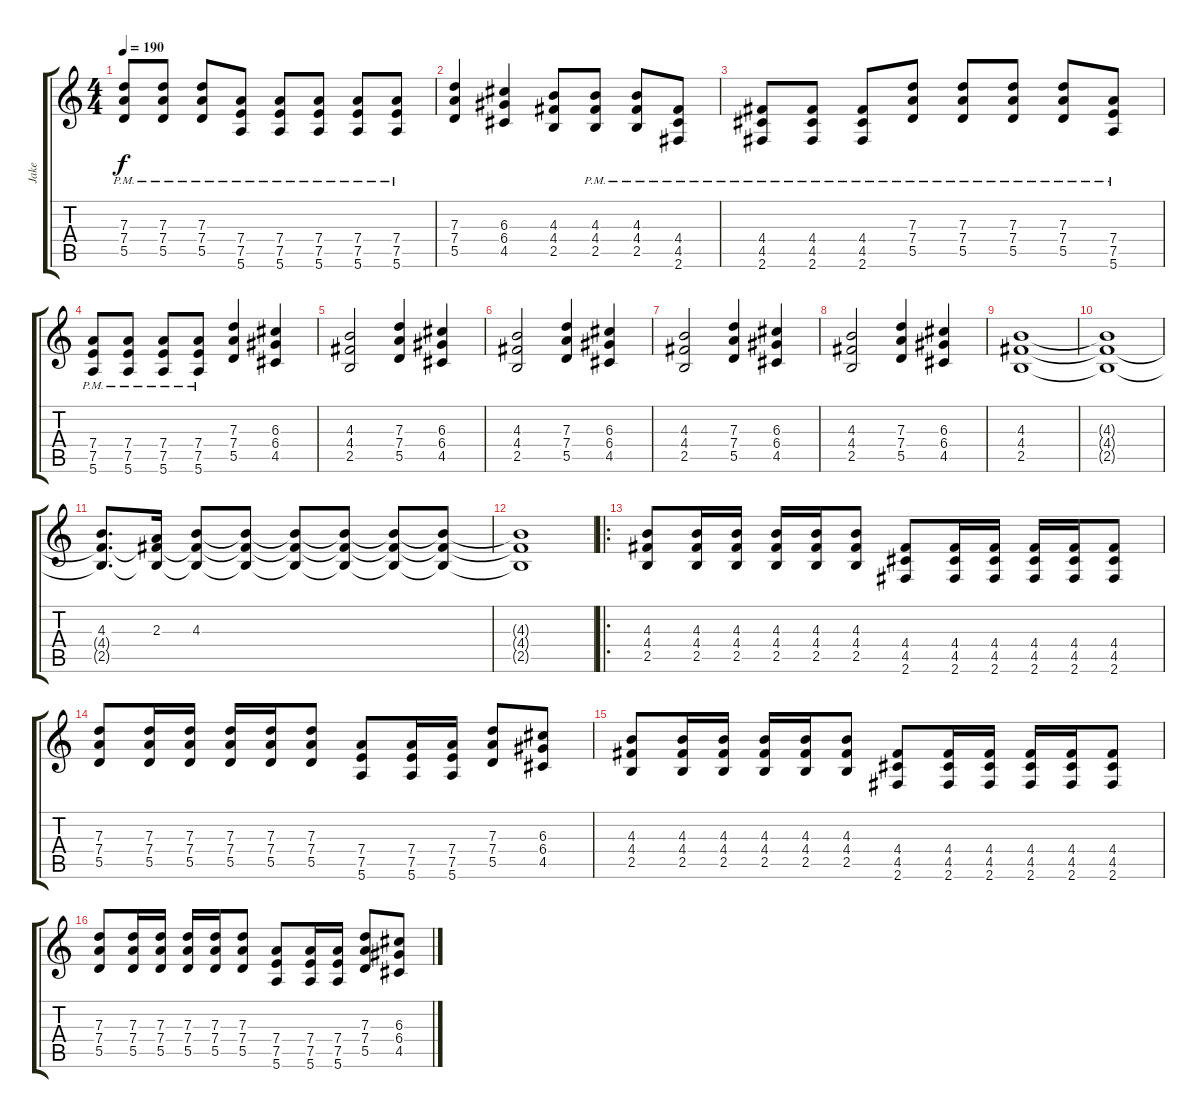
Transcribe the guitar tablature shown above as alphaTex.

\track ("Jake" "Jake") {instrument overdrivenguitar}
\staff {score tabs}
\tuning (E4 B3 G3 D3 A2 E2) {hide}
\ts (4 4)
\tempo 190
\clef g2
\ks c
(7.3{pm} 7.4{pm} 5.5{pm}).8{dy f} (7.3{pm} 7.4{pm} 5.5{pm}).8 (7.3{pm} 7.4{pm} 5.5{pm}).8 (7.4{pm} 7.5{pm} 5.6{pm}).8 (7.4{pm} 7.5{pm} 5.6{pm}).8 (7.4{pm} 7.5{pm} 5.6{pm}).8 (7.4{pm} 7.5{pm} 5.6{pm}).8 (7.4{pm} 7.5{pm} 5.6{pm}).8 |
(7.3 7.4 5.5).4 (6.3 6.4 4.5).4 (4.3 4.4 2.5).8 (4.3{pm} 4.4{pm} 2.5{pm}).8 (4.3{pm} 4.4{pm} 2.5{pm}).8 (4.4{pm} 4.5{pm} 2.6{pm}).8 |
(4.4{pm} 4.5{pm} 2.6{pm}).8 (4.4{pm} 4.5{pm} 2.6{pm}).8 (4.4{pm} 4.5{pm} 2.6{pm}).8 (7.3{pm} 7.4{pm} 5.5{pm}).8 (7.3{pm} 7.4{pm} 5.5{pm}).8 (7.3{pm} 7.4{pm} 5.5{pm}).8 (7.3{pm} 7.4{pm} 5.5{pm}).8 (7.4{pm} 7.5{pm} 5.6{pm}).8 |
(7.4{pm} 7.5{pm} 5.6{pm}).8 (7.4{pm} 7.5{pm} 5.6{pm}).8 (7.4{pm} 7.5{pm} 5.6{pm}).8 (7.4{pm} 7.5{pm} 5.6{pm}).8 (7.3 7.4 5.5).4 (6.3 6.4 4.5).4 |
(4.3 4.4 2.5).2 (7.3 7.4 5.5).4 (6.3 6.4 4.5).4 |
(4.3 4.4 2.5).2 (7.3 7.4 5.5).4 (6.3 6.4 4.5).4 |
(4.3 4.4 2.5).2 (7.3 7.4 5.5).4 (6.3 6.4 4.5).4 |
(4.3 4.4 2.5).2 (7.3 7.4 5.5).4 (6.3 6.4 4.5).4 |
(4.3 4.4 2.5).1 |
(4.3{t} 4.4{t} 2.5{t}).1 |
(4.3 4.4{t} 2.5{t}).8{d} (2.3 4.4{t} 2.5{t}).16 (4.3 4.4{t} 2.5{t}).8 (4.3{t} 4.4{t} 2.5{t}).8 (4.3{t} 4.4{t} 2.5{t}).8 (4.3{t} 4.4{t} 2.5{t}).8 (4.3{t} 4.4{t} 2.5{t}).8 (4.3{t} 4.4{t} 2.5{t}).8 |
(4.3{t} 4.4{t} 2.5{t}).1 |
\ro
(4.3 4.4 2.5).8 (4.3 4.4 2.5).16 (4.3 4.4 2.5).16 (4.3 4.4 2.5).16 (4.3 4.4 2.5).16 (4.3 4.4 2.5).8 (4.4 4.5 2.6).8 (4.4 4.5 2.6).16 (4.4 4.5 2.6).16 (4.4 4.5 2.6).16 (4.4 4.5 2.6).16 (4.4 4.5 2.6).8 |
(7.3 7.4 5.5).8 (7.3 7.4 5.5).16 (7.3 7.4 5.5).16 (7.3 7.4 5.5).16 (7.3 7.4 5.5).16 (7.3 7.4 5.5).8 (7.4 7.5 5.6).8 (7.4 7.5 5.6).16 (7.4 7.5 5.6).16 (7.3 7.4 5.5).8 (6.3 6.4 4.5).8 |
(4.3 4.4 2.5).8 (4.3 4.4 2.5).16 (4.3 4.4 2.5).16 (4.3 4.4 2.5).16 (4.3 4.4 2.5).16 (4.3 4.4 2.5).8 (4.4 4.5 2.6).8 (4.4 4.5 2.6).16 (4.4 4.5 2.6).16 (4.4 4.5 2.6).16 (4.4 4.5 2.6).16 (4.4 4.5 2.6).8 |
(7.3 7.4 5.5).8 (7.3 7.4 5.5).16 (7.3 7.4 5.5).16 (7.3 7.4 5.5).16 (7.3 7.4 5.5).16 (7.3 7.4 5.5).8 (7.4 7.5 5.6).8 (7.4 7.5 5.6).16 (7.4 7.5 5.6).16 (7.3 7.4 5.5).8 (6.3 6.4 4.5).8
